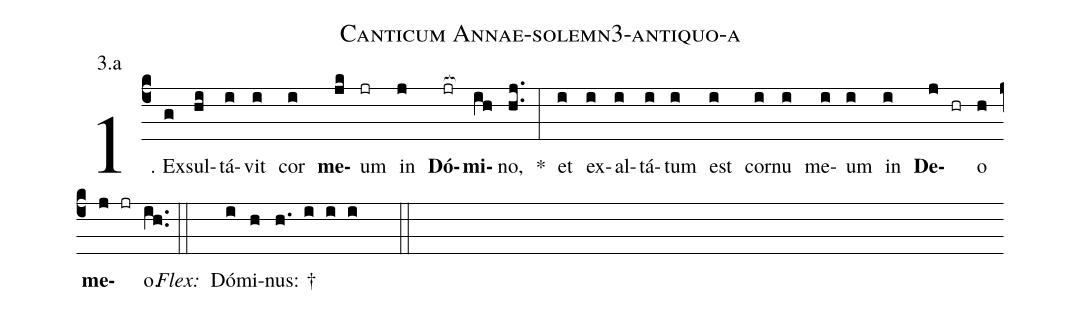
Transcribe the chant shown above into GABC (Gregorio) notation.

name: Canticum Annae-solemn3-antiquo-a;
annotation: 3.a;
%%
(c4)1. Ex(g)sul(hi)tá(i)vit(i) cor(i) <b>me</b>(jk)um(jr) in(j) <b>Dó</b>(jr[ocb:1{])<b>mi</b>(ih[ocb:0}])no,(hj..) *(:) et(i) ex(i)al(i)tá(i)tum(i) est(i) cor(i)nu(i) me(i)um(i) in(i) <b>De</b>(j hr)o(h) <b>me</b>(j jr)o.(ih..) (::)
<i>Flex:</i>()  Dó(i)mi(h)nus: †(h. i i i  ::)
